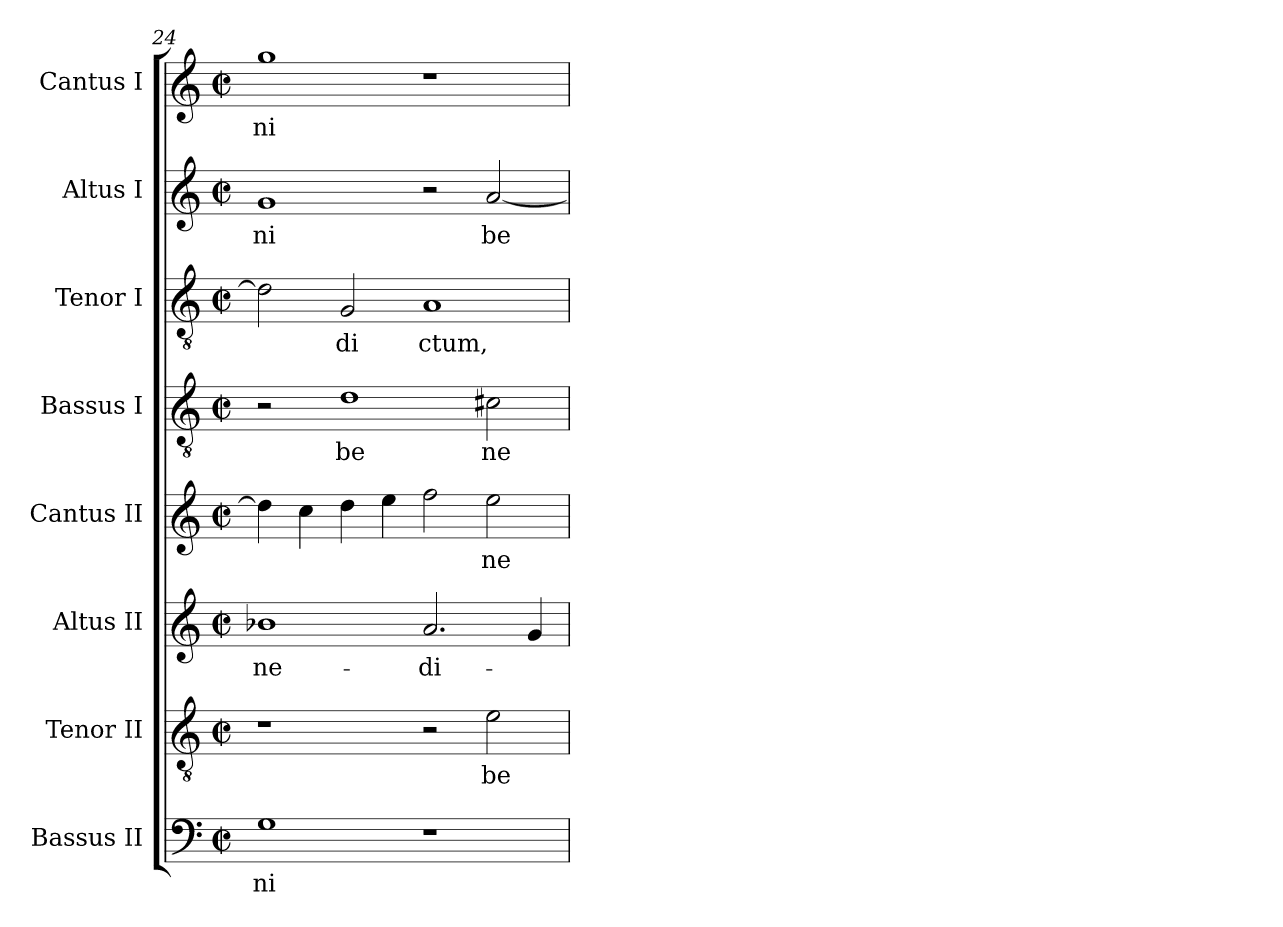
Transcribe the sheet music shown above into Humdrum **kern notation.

**kern	**text	**kern	**text	**kern	**text	**kern	**text	**kern	**text	**kern	**text	**kern	**text	**kern	**text
*part8	*part8	*part7	*part7	*part6	*part6	*part5	*part5	*part4	*part4	*part3	*part3	*part2	*part2	*part1	*part1
*staff8	*staff8	*staff7	*staff7	*staff6	*staff6	*staff5	*staff5	*staff4	*staff4	*staff3	*staff3	*staff2	*staff2	*staff1	*staff1
*I"Bassus II	*	*I"Tenor II	*	*I"Altus II	*	*I"Cantus II	*	*I"Bassus I	*	*I"Tenor I	*	*I"Altus I	*	*I"Cantus I	*
*clefF4	*	*clefGv2	*	*clefG2	*	*clefG2	*	*clefGv2	*	*clefGv2	*	*clefG2	*	*clefG2	*
*M2/2	*	*M2/2	*	*M2/2	*	*M2/2	*	*M2/2	*	*M2/2	*	*M2/2	*	*M2/2	*
*met(c|)	*	*met(c|)	*	*met(c|)	*	*met(c|)	*	*met(c|)	*	*met(c|)	*	*met(c|)	*	*met(c|)	*
=24	=24	=24	=24	=24	=24	=24	=24	=24	=24	=24	=24	=24	=24	=24	=24
!	!LO:LY:b:cj	!	!	!	!LO:LY:b:cj	!	!	!	!	!	!	!	!LO:LY:b:cj	!	!LO:LY:b:cj
1G	-ni	1r	.	1b-X	-ne-	4dd\]	.	2r	.	2d\]	.	1g	-ni	1gg	ni
.	.	.	.	.	.	4cc\	.	.	.	.	.	.	.	.	.
!	!	!	!	!	!	!	!	!	!LO:LY:b:cj	!	!LO:LY:b:cj	!	!	!	!
.	.	.	.	.	.	4dd\	.	1d	be	2G/	di	.	.	.	.
.	.	.	.	.	.	4ee\	.	.	.	.	.	.	.	.	.
!	!	!	!	!	!LO:LY:b:cj	!	!	!	!	!	!LO:LY:b:cj	!	!	!	!
1r	.	2r	.	2.a/	-di-	2ff\	.	.	.	1A	ctum,	2r	.	1r	.
!	!	!	!LO:LY:b:cj	!	!	!	!LO:LY:b:cj	!	!LO:LY:b:cj	!	!	!	!LO:LY:b:cj	!	!
.	.	2e\	be-	.	.	2ee\	-ne-	2c#X\	ne	.	.	[<2a/	be-	.	.
.	.	.	.	4g/	.	.	.	.	.	.	.	.	.	.	.
=	=	=	=	=	=	=	=	=	=	=	=	=	=	=	=
*-	*-	*-	*-	*-	*-	*-	*-	*-	*-	*-	*-	*-	*-	*-	*-
